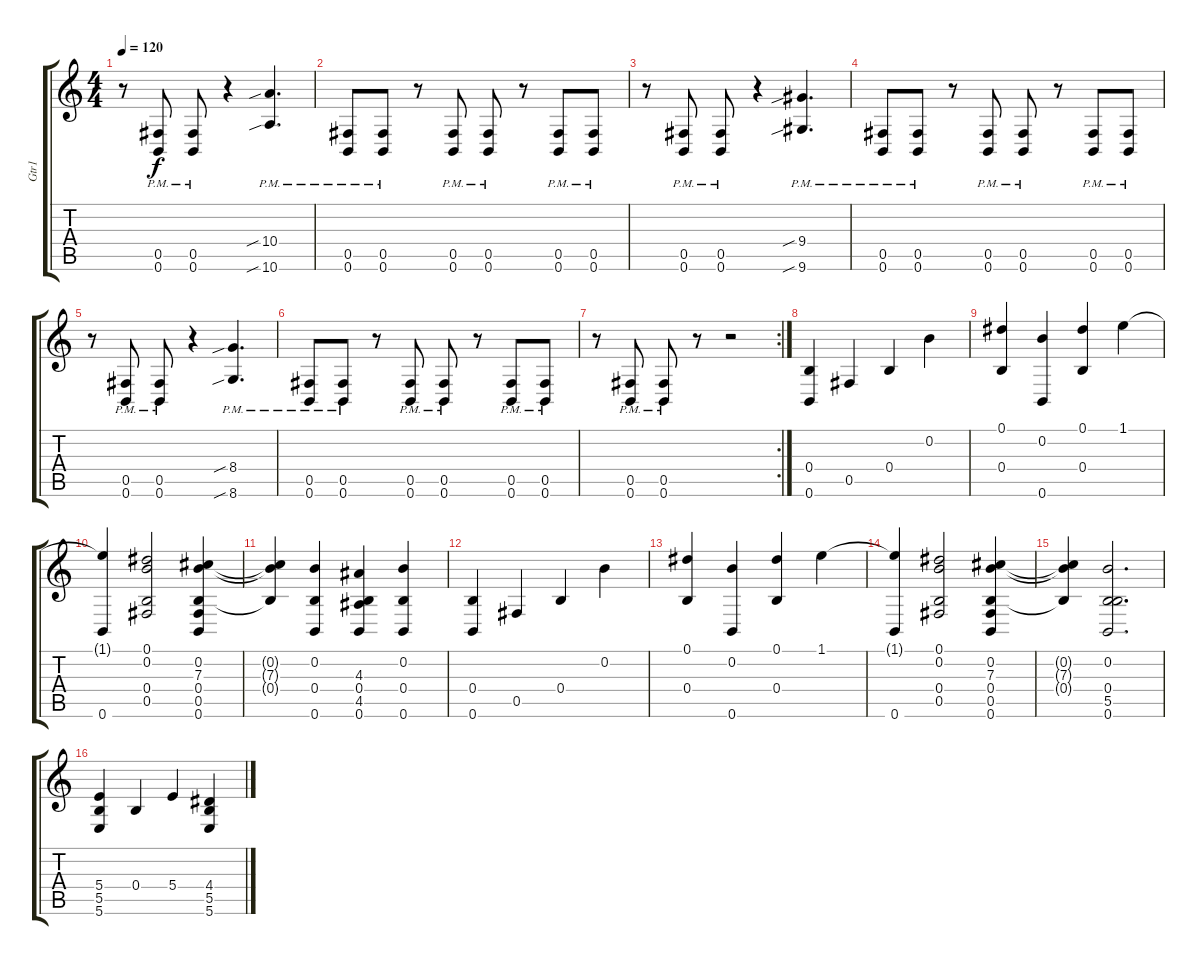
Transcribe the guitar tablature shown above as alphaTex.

\track ("Gtr1" "Gtr1") {instrument acousticguitarsteel}
\staff {score tabs}
\tuning (Eb4 B3 Gb3 B2 Gb2 B1) {hide}
\ts (4 4)
\tempo 120
\clef g2
\ks c
r.8{dy f} (0.5{pm} 0.6).8 (0.5{pm} 0.6).8 r.4 (10.4{sib} 10.6{sib pm}).4{d} |
(0.5{pm} 0.6).8 (0.5{pm} 0.6).8 r.8 (0.5{pm} 0.6).8 (0.5{pm} 0.6).8 r.8 (0.5{pm} 0.6).8 (0.5{pm} 0.6).8 |
r.8 (0.5{pm} 0.6).8 (0.5{pm} 0.6).8 r.4 (9.4{sib} 9.6{sib pm}).4{d} |
(0.5{pm} 0.6).8 (0.5{pm} 0.6).8 r.8 (0.5{pm} 0.6).8 (0.5{pm} 0.6).8 r.8 (0.5{pm} 0.6).8 (0.5{pm} 0.6).8 |
r.8 (0.5{pm} 0.6).8 (0.5{pm} 0.6).8 r.4 (8.4{sib} 8.6{sib pm}).4{d} |
(0.5{pm} 0.6).8 (0.5{pm} 0.6).8 r.8 (0.5{pm} 0.6).8 (0.5{pm} 0.6).8 r.8 (0.5{pm} 0.6).8 (0.5{pm} 0.6).8 |
\rc 2
r.8 (0.5{pm} 0.6).8 (0.5{pm} 0.6).8 r.8 r.2 |
(0.4 0.6).4{volume 10 balance 4 instrument acousticguitarsteel} 0.5.4 0.4.4 0.2.4 |
(0.1 0.4).4 (0.2 0.6).4 (0.1 0.4).4 1.1.4 |
(1.1{t} 0.6).4 (0.1 0.2 0.4 0.5).2 (0.2 7.3 0.4 0.5 0.6).4 |
(0.2{t} 7.3{t} 0.4{t}).4 (0.2 0.4 0.6).4 (4.3 0.4 4.5 0.6).4 (0.2 0.4 0.6).4 |
(0.4 0.6).4 0.5.4 0.4.4 0.2.4 |
(0.1 0.4).4 (0.2 0.6).4 (0.1 0.4).4 1.1.4 |
(1.1{t} 0.6).4 (0.1 0.2 0.4 0.5).2 (0.2 7.3 0.4 0.5 0.6).4 |
(0.2{t} 7.3{t} 0.4{t}).4 (0.2 0.4 5.5 0.6).2{d} |
(5.4 5.5 5.6).4 0.4.4 5.4.4 (4.4 5.5 5.6).4
